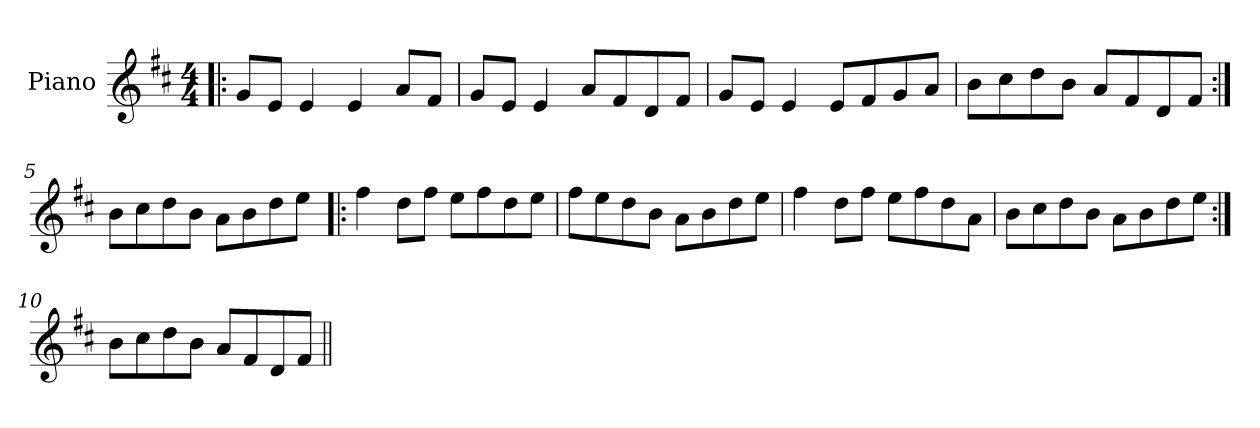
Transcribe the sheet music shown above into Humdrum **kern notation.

**kern
*part1
*staff1
*I"Piano
*I'Pno
*clefG2
*k[f#c#]
*E:dor
*M4/4
=1!|:
8g/L
8e/J
4e/
4e/
8a/L
8f#/J
=2
8g/L
8e/J
4e/
8a/L
8f#/
8d/
8f#/J
=3
8g/L
8e/J
4e/
8e/L
8f#/
8g/
8a/J
=4
8b\L
8cc#\
8dd\
8b\J
8a/L
8f#/
8d/
8f#/J
!!LO:LB:g=z
=5:|!
8b\L
8cc#\
8dd\
8b\J
8a\L
8b\
8dd\
8ee\J
=6!|:
4ff#\
8dd\L
8ff#\J
8ee\L
8ff#\
8dd\
8ee\J
=7
8ff#\L
8ee\
8dd\
8b\J
8a\L
8b\
8dd\
8ee\J
=8
4ff#\
8dd\L
8ff#\J
8ee\L
8ff#\
8dd\
8a\J
!!LO:LB:g=z
=9
8b\L
8cc#\
8dd\
8b\J
8a\L
8b\
8dd\
8ee\J
=10:|!
8b\L
8cc#\
8dd\
8b\J
8a/L
8f#/
8d/
8f#/J
=||
*-
